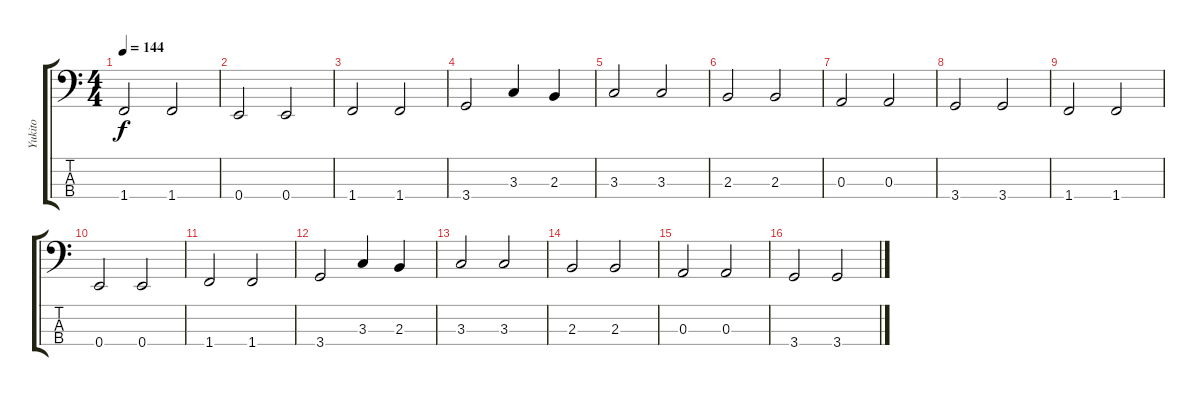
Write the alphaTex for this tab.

\track ("Yukito" "Yukito") {instrument electricbassfinger}
\staff {score tabs}
\tuning (G2 D2 A1 E1) {hide}
\ts (4 4)
\tempo 144
\clef f4
\ks c
1.4.2{dy f} 1.4.2 |
0.4.2 0.4.2 |
1.4.2 1.4.2 |
3.4.2 3.3.4 2.3.4 |
3.3.2 3.3.2 |
2.3.2 2.3.2 |
0.3.2 0.3.2 |
3.4.2 3.4.2 |
1.4.2 1.4.2 |
0.4.2 0.4.2 |
1.4.2 1.4.2 |
3.4.2 3.3.4 2.3.4 |
3.3.2 3.3.2 |
2.3.2 2.3.2 |
0.3.2 0.3.2 |
3.4.2 3.4.2
